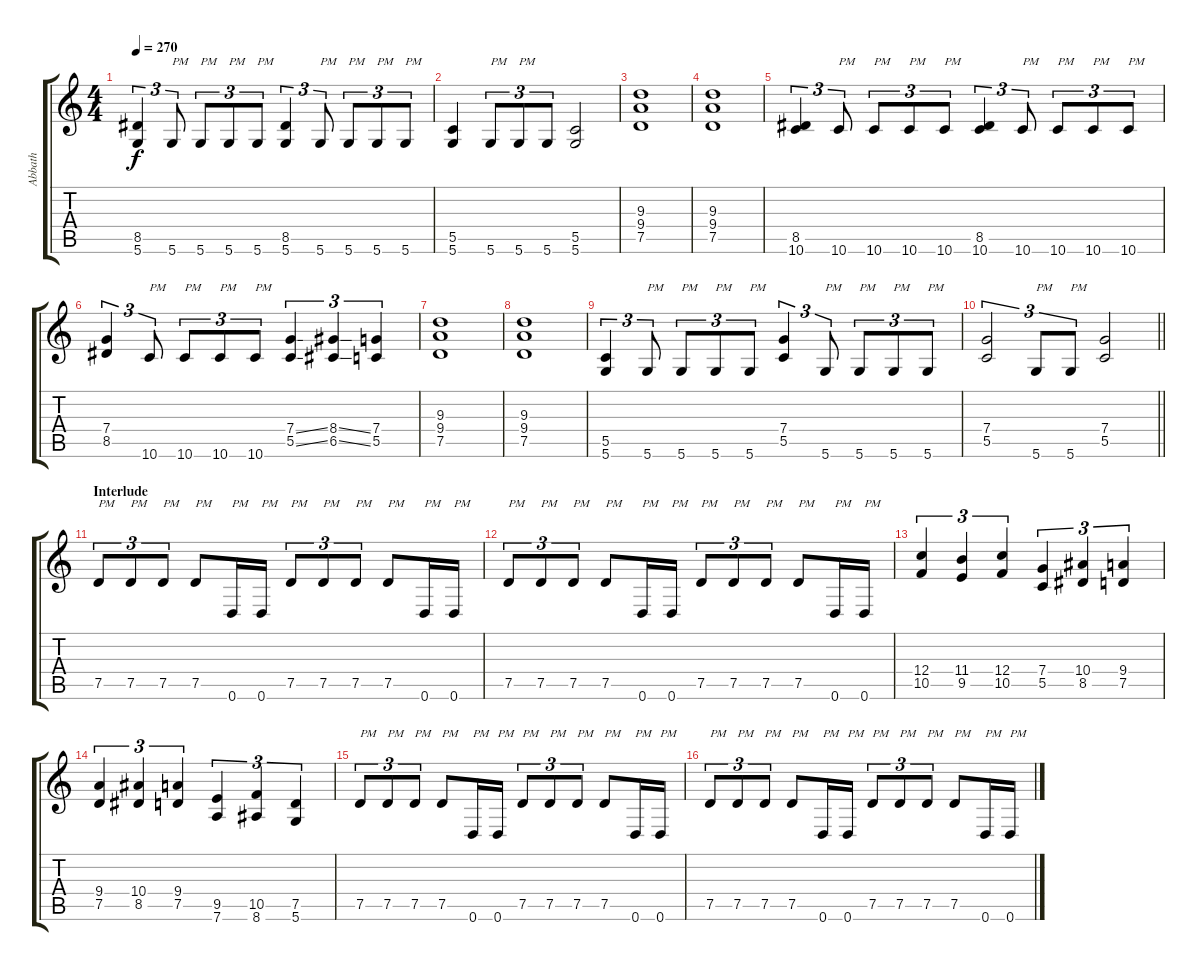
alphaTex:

\track ("Abbath" "Abbath") {instrument distortionguitar}
\staff {score tabs}
\tuning (D4 A3 F3 C3 G2 D2) {hide}
\ts (4 4)
\tempo 270
\clef g2
\ks c
(8.5 5.6).4{tu (3 2) dy f} 5.6.8{tu (3 2) txt "PM"} 5.6.8{tu (3 2) txt "PM"} 5.6.8{tu (3 2) txt "PM"} 5.6.8{tu (3 2) txt "PM"} (8.5 5.6).4{tu (3 2)} 5.6.8{tu (3 2) txt "PM"} 5.6.8{tu (3 2) txt "PM"} 5.6.8{tu (3 2) txt "PM"} 5.6.8{tu (3 2) txt "PM"} |
(5.5 5.6).4 5.6.8{tu (3 2) txt "PM"} 5.6.8{tu (3 2) txt "PM"} 5.6.8{tu (3 2)} (5.5 5.6).2 |
(9.3 9.4 7.5).1 |
(9.3 9.4 7.5).1 |
(8.5 10.6).4{tu (3 2)} 10.6.8{tu (3 2) txt "PM"} 10.6.8{tu (3 2) txt "PM"} 10.6.8{tu (3 2) txt "PM"} 10.6.8{tu (3 2) txt "PM"} (8.5 10.6).4{tu (3 2)} 10.6.8{tu (3 2) txt "PM"} 10.6.8{tu (3 2) txt "PM"} 10.6.8{tu (3 2) txt "PM"} 10.6.8{tu (3 2) txt "PM"} |
(7.4 8.5).4{tu (3 2)} 10.6.8{tu (3 2) txt "PM"} 10.6.8{tu (3 2) txt "PM"} 10.6.8{tu (3 2) txt "PM"} 10.6.8{tu (3 2) txt "PM"} (7.4{ss} 5.5{ss}).4{tu (3 2)} (8.4{ss} 6.5{ss}).4{tu (3 2)} (7.4 5.5).4{tu (3 2)} |
(9.3 9.4 7.5).1 |
(9.3 9.4 7.5).1 |
(5.5 5.6).4{tu (3 2)} 5.6.8{tu (3 2) txt "PM"} 5.6.8{tu (3 2) txt "PM"} 5.6.8{tu (3 2) txt "PM"} 5.6.8{tu (3 2) txt "PM"} (7.4 5.5).4{tu (3 2)} 5.6.8{tu (3 2) txt "PM"} 5.6.8{tu (3 2) txt "PM"} 5.6.8{tu (3 2) txt "PM"} 5.6.8{tu (3 2) txt "PM"} |
\barLineRight lightlight
(7.4 5.5).2{tu (3 2)} 5.6.8{tu (3 2) txt "PM"} 5.6.8{tu (3 2) txt "PM"} (7.4 5.5).2 |
\section ("" "Interlude")
7.5.8{tu (3 2) txt "PM"} 7.5.8{tu (3 2) txt "PM"} 7.5.8{tu (3 2) txt "PM"} 7.5.8{txt "PM"} 0.6.16{txt "PM"} 0.6.16{txt "PM"} 7.5.8{tu (3 2) txt "PM"} 7.5.8{tu (3 2) txt "PM"} 7.5.8{tu (3 2) txt "PM"} 7.5.8{txt "PM"} 0.6.16{txt "PM"} 0.6.16{txt "PM"} |
7.5.8{tu (3 2) txt "PM"} 7.5.8{tu (3 2) txt "PM"} 7.5.8{tu (3 2) txt "PM"} 7.5.8{txt "PM"} 0.6.16{txt "PM"} 0.6.16{txt "PM"} 7.5.8{tu (3 2) txt "PM"} 7.5.8{tu (3 2) txt "PM"} 7.5.8{tu (3 2) txt "PM"} 7.5.8{txt "PM"} 0.6.16{txt "PM"} 0.6.16{txt "PM"} |
(12.4 10.5).4{tu (3 2)} (11.4 9.5).4{tu (3 2)} (12.4 10.5).4{tu (3 2)} (7.4 5.5).4{tu (3 2)} (10.4 8.5).4{tu (3 2)} (9.4 7.5).4{tu (3 2)} |
(9.4 7.5).4{tu (3 2)} (10.4 8.5).4{tu (3 2)} (9.4 7.5).4{tu (3 2)} (9.5 7.6).4{tu (3 2)} (10.5 8.6).4{tu (3 2)} (7.5 5.6).4{tu (3 2)} |
7.5.8{tu (3 2) txt "PM"} 7.5.8{tu (3 2) txt "PM"} 7.5.8{tu (3 2) txt "PM"} 7.5.8{txt "PM"} 0.6.16{txt "PM"} 0.6.16{txt "PM"} 7.5.8{tu (3 2) txt "PM"} 7.5.8{tu (3 2) txt "PM"} 7.5.8{tu (3 2) txt "PM"} 7.5.8{txt "PM"} 0.6.16{txt "PM"} 0.6.16{txt "PM"} |
7.5.8{tu (3 2) txt "PM"} 7.5.8{tu (3 2) txt "PM"} 7.5.8{tu (3 2) txt "PM"} 7.5.8{txt "PM"} 0.6.16{txt "PM"} 0.6.16{txt "PM"} 7.5.8{tu (3 2) txt "PM"} 7.5.8{tu (3 2) txt "PM"} 7.5.8{tu (3 2) txt "PM"} 7.5.8{txt "PM"} 0.6.16{txt "PM"} 0.6.16{txt "PM"}
